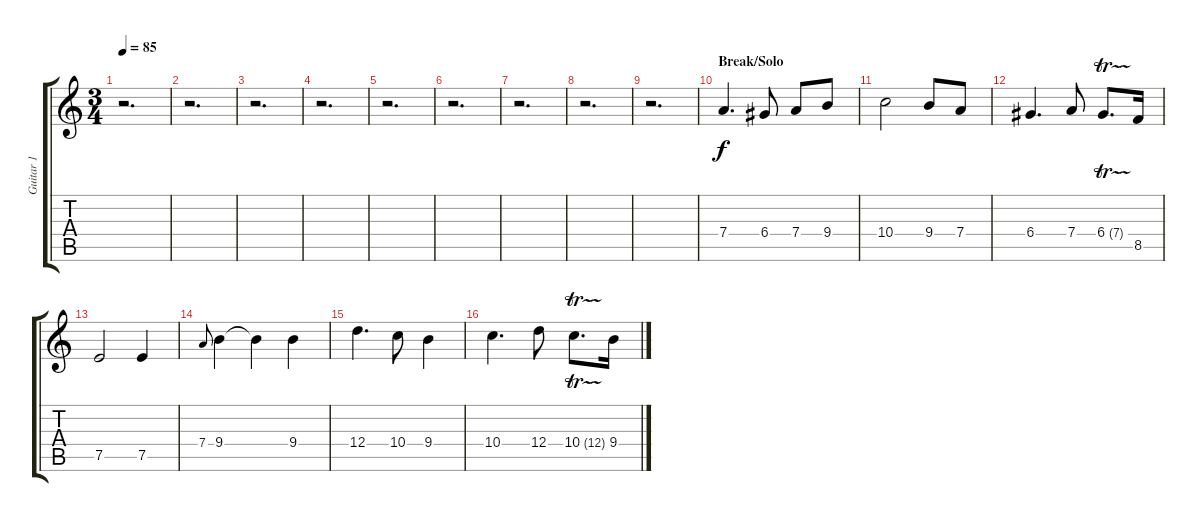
\track ("Guitar 1" "Guitar 1") {instrument distortionguitar}
\staff {score tabs}
\tuning (E4 B3 G3 D3 A2 E2) {hide}
\ts (3 4)
\tempo 85
\clef g2
\ks c
r.2{d dy f} |
r.2{d} |
r.2{d} |
r.2{d} |
r.2{d} |
r.2{d} |
r.2{d} |
r.2{d} |
r.2{d} |
\section ("" "Break/Solo")
7.4.4{d} 6.4.8 7.4.8 9.4.8 |
10.4.2 9.4.8 7.4.8 |
6.4.4{d} 7.4.8 6.4{tr (7 32)}.8{d} 8.5.16 |
7.5.2 7.5.4 |
7.4.8{gr onbeat} 9.4.4 9.4{t}.4 9.4.4 |
12.4.4{d} 10.4.8 9.4.4 |
10.4.4{d} 12.4.8 10.4{tr (12 64)}.8{d} 9.4.16
